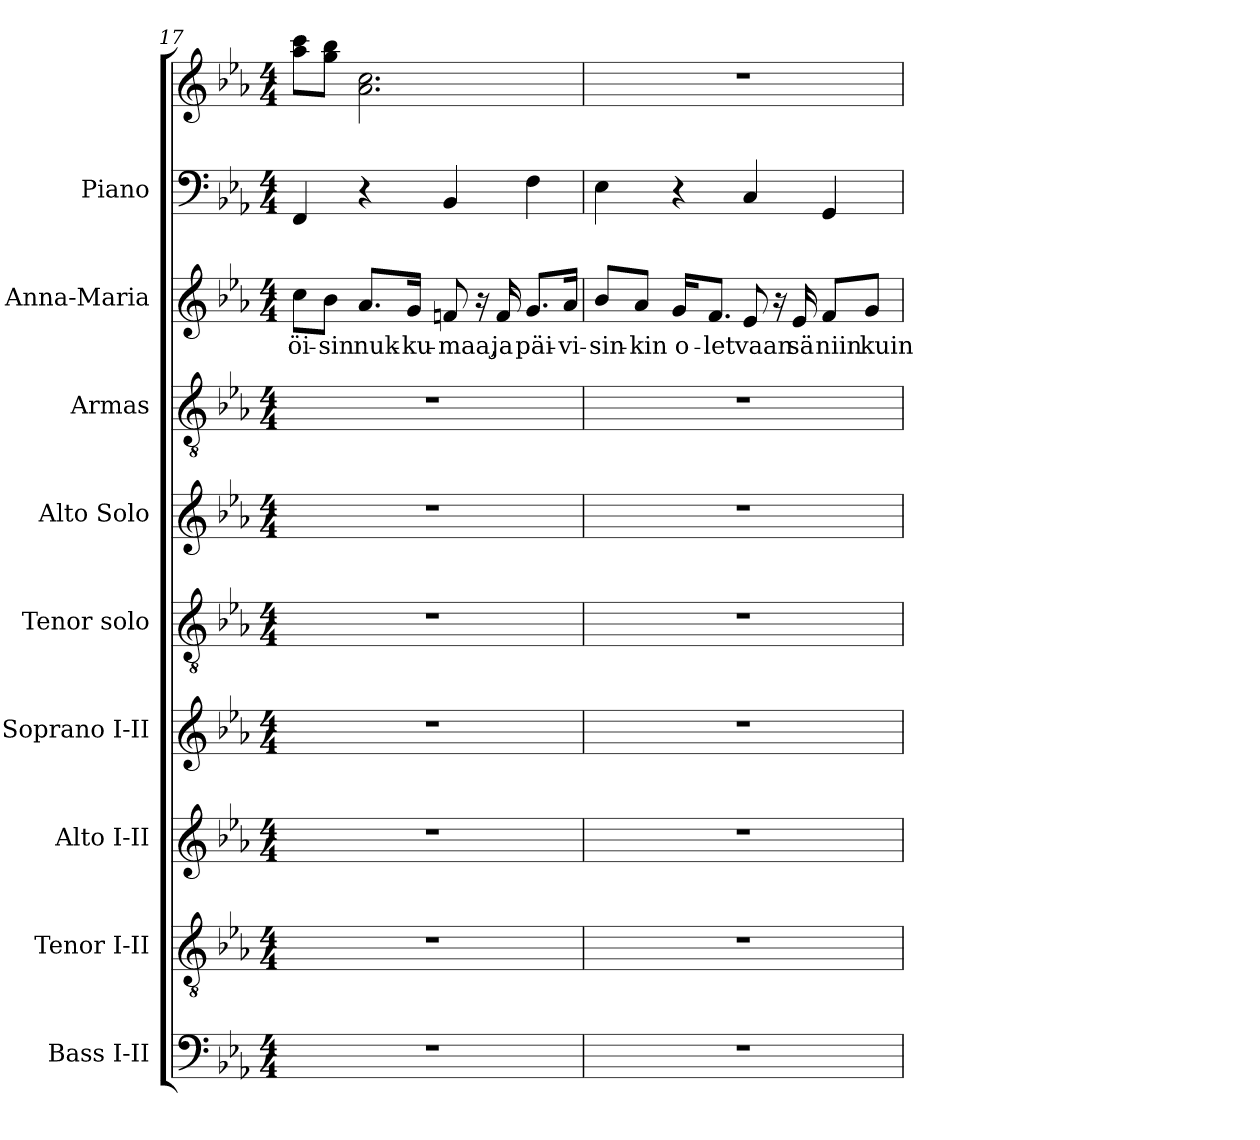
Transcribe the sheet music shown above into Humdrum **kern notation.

**kern	**kern	**kern	**kern	**kern	**kern	**kern	**kern	**text	**kern	**kern
*part9	*part8	*part7	*part6	*part5	*part4	*part3	*part2	*part2	*part1	*part1
*staff10	*staff9	*staff8	*staff7	*staff6	*staff5	*staff4	*staff3	*staff3	*staff2	*staff1
*I"Bass I-II	*I"Tenor I-II	*I"Alto I-II	*I"Soprano I-II	*I"Tenor solo	*I"Alto Solo	*I"Armas	*I"Anna-Maria	*	*I"Piano	*
*I'B.	*I'T.	*I'A.	*I'S.	*I'T. Solo	*I'A. Solo	*I'Armas	*I'A-M	*	*I'Pno.	*
!!LO:PB:g=z
*clefF4	*clefGv2	*clefG2	*clefG2	*clefGv2	*clefG2	*clefGv2	*clefG2	*	*clefF4	*clefG2
*	*ITrd7c12	*	*	*ITrd7c12	*	*ITrd7c12	*	*	*	*
*k[b-e-a-]	*k[b-e-a-]	*k[b-e-a-]	*k[b-e-a-]	*k[b-e-a-]	*k[b-e-a-]	*k[b-e-a-]	*k[b-e-a-]	*	*k[b-e-a-]	*k[b-e-a-]
*E-:	*E-:	*E-:	*E-:	*E-:	*E-:	*E-:	*E-:	*	*E-:	*E-:
*M4/4	*M4/4	*M4/4	*M4/4	*M4/4	*M4/4	*M4/4	*M4/4	*	*M4/4	*M4/4
*MM72	*MM72	*MM72	*MM72	*MM72	*MM72	*MM72	*MM72	*	*MM72	*MM72
=17	=17	=17	=17	=17	=17	=17	=17	=17	=17	=17
!	!	!	!	!	!	!	!	!LO:LY:b:color=#000000	!	!
1r	1r	1r	1r	1r	1r	1r	8cci\L	öi-	4FFi/	8aa-i\ 8ccciL
!	!	!	!	!	!	!	!	!LO:LY:b:color=#000000	!	!
.	.	.	.	.	.	.	8b-i\J	-sin	.	8ggi\ 8bb-iJ
!	!	!	!	!	!	!	!	!LO:LY:b:color=#000000	!	!
.	.	.	.	.	.	.	8.a-i/L	nuk-	4r	2.a-i\ 2.cci
!	!	!	!	!	!	!	!	!LO:LY:b:color=#000000	!	!
.	.	.	.	.	.	.	16gi/Jk	-ku-	.	.
!	!	!	!	!	!	!	!	!LO:LY:b:color=#000000	!	!
.	.	.	.	.	.	.	8fni/	-maa,	4BB-i/	.
.	.	.	.	.	.	.	16r	.	.	.
!	!	!	!	!	!	!	!	!LO:LY:b:color=#000000	!	!
.	.	.	.	.	.	.	16fi/	ja	.	.
!	!	!	!	!	!	!	!	!LO:LY:b:color=#000000	!	!
.	.	.	.	.	.	.	8.gi/L	päi-	4Fi\	.
!	!	!	!	!	!	!	!	!LO:LY:b:color=#000000	!	!
.	.	.	.	.	.	.	16a-i/Jk	-vi-	.	.
=18	=18	=18	=18	=18	=18	=18	=18	=18	=18	=18
!	!	!	!	!	!	!	!	!LO:LY:b:color=#000000	!	!
1r	1r	1r	1r	1r	1r	1r	8b-i/L	-sin-	4E-i\	1r
!	!	!	!	!	!	!	!	!LO:LY:b:color=#000000	!	!
.	.	.	.	.	.	.	8a-i/J	-kin	.	.
!	!	!	!	!	!	!	!	!LO:LY:b:color=#000000	!	!
.	.	.	.	.	.	.	16gi/KL	o-	4r	.
!	!	!	!	!	!	!	!	!LO:LY:b:color=#000000	!	!
.	.	.	.	.	.	.	8.fi/J	-let	.	.
!	!	!	!	!	!	!	!	!LO:LY:b:color=#000000	!	!
.	.	.	.	.	.	.	8e-i/	vaan	4Ci/	.
.	.	.	.	.	.	.	16r	.	.	.
!	!	!	!	!	!	!	!	!LO:LY:b:color=#000000	!	!
.	.	.	.	.	.	.	16e-i/	sä	.	.
!	!	!	!	!	!	!	!	!LO:LY:b:color=#000000	!	!
.	.	.	.	.	.	.	8fi/L	niin	4GGi/	.
!	!	!	!	!	!	!	!	!LO:LY:b:color=#000000	!	!
.	.	.	.	.	.	.	8gi/J	kuin	.	.
=	=	=	=	=	=	=	=	=	=	=
*-	*-	*-	*-	*-	*-	*-	*-	*-	*-	*-
